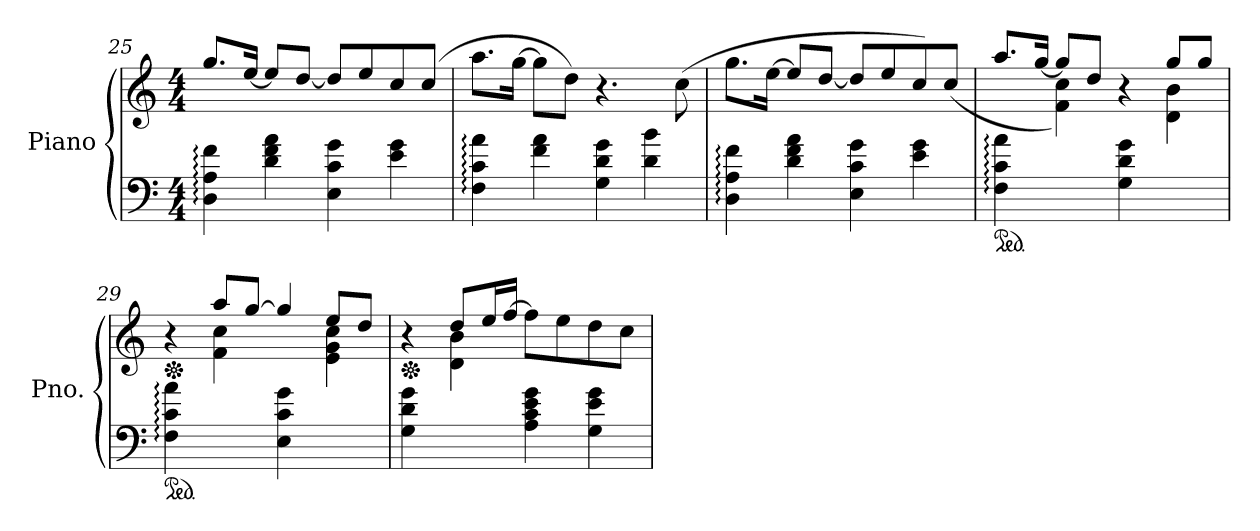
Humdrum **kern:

**kern	**kern
*part1	*part1
*staff2	*staff1
*I"Piano	*
*I'Pno.	*
!!LO:LB:g=z
*clefF4	*clefG2
*k[]	*k[]
*M4/4	*M4/4
=25	=25
4D\: 4A\: 4f\:	8.gg/L
.	[16ee/Jk
4d\ 4f\ 4a\	8ee/L]
.	[8dd/J
4E\ 4c\ 4g\	8dd/L]
.	8ee/
4e\ 4g\	8cc/
.	(>8cc/J
=26	=26
4F\: 4c\: 4a\:	8.aa\L
.	[16gg\Jk
4f\ 4a\	8gg\L]
.	8dd\J)
4G\ 4d\ 4g\	4.r
4d\ 4b\	.
.	(8cc\
!!LO:LB:g=z
=27	=27
4D\: 4A\: 4f\:	8.gg\L
.	[16ee\Jk
4d\ 4f\ 4a\	8ee/L]
.	[8dd/J
4E\ 4c\ 4g\	8dd/L]
.	8ee/
4e\ 4g\	8cc/)
.	(>8cc/J
=28	=28
*ped	*
*	*^
(4F\: 4c\: 4a\:	8.aa/L	4ryy
.	[16gg/Jk	.
4ryy	8gg/L]	4f\ 4cc\)
.	8dd/J)	.
(4G\ 4d\ 4g\	4r	4ryy
4ryy	8gg/L	4d\ 4b\)
.	8gg/J	.
!!LO:LB:g=z	!!
=29	=29	=29
*ped	*	*
*	*Xped	*
(4F\: 4c\: 4a\:	4r	4ryy
4ryy	(>8aa/L	4f\ 4cc\)
.	[8gg/J	.
(4E\ 4c\ 4g\	4gg/])	4ryy
4ryy	(>8ee/L	4e\ 4g\ 4cc\)
.	8dd/J)	.
=30	=30	=30
*	*Xped	*
(4G\ 4d\ 4g\	4r	4ryy
4ryy	(8dd/L	4d\ 4b\)
.	16ee/L	.
.	[16ff/JJ	.
4A\ 4c\ 4e\ 4g\	8ff\L]	2ryy
.	8ee\	.
4G\ 4e\ 4g\	8dd\	.
.	8cc\J)	.
*	*v	*v
=	=
*-	*-
